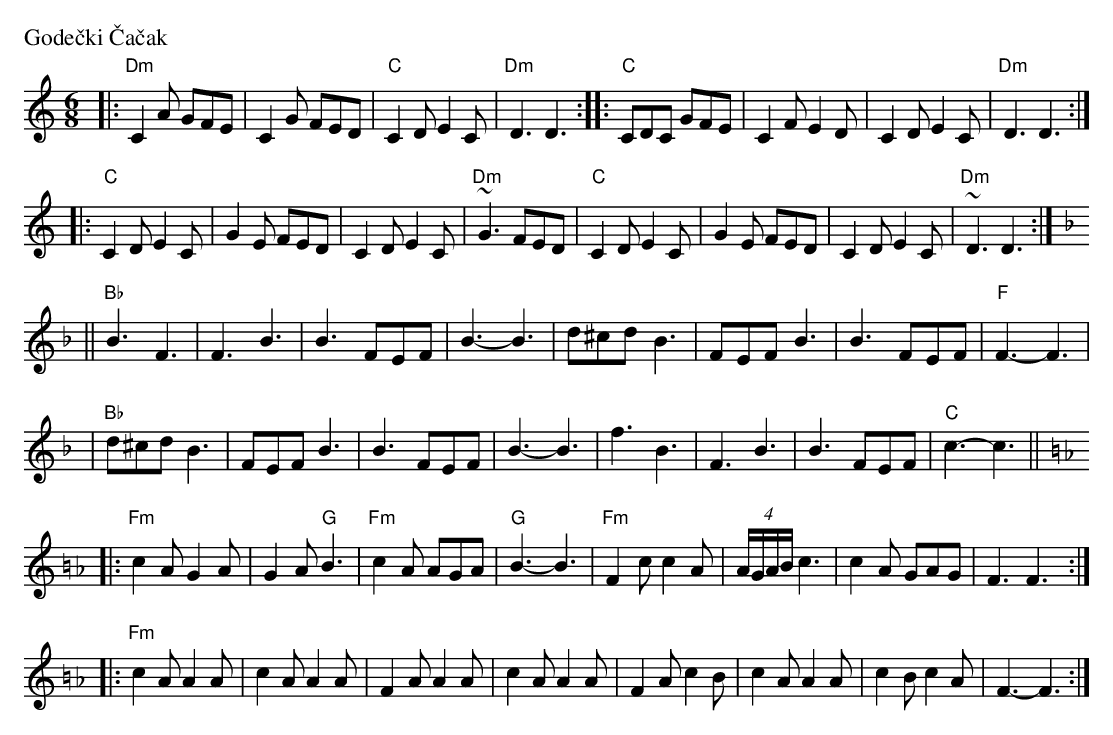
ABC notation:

X:1
P: Gode\vcki \vCa\vcak
M: 6/8
L: 1/8
K: DDor
|: "Dm"C2A GFE | C2G FED | "C"C2D E2C | "Dm"D3 D3 \
::  "C"CDC GFE | C2F E2D |    C2D E2C | "Dm"D3 D3 :|
y2\
|:  "C"C2D E2C | G2E FED |    C2D E2C | "Dm"~G3 FED \
|   "C"C2D E2C | G2E FED |    C2D E2C | "Dm"~D3 D3 :|
K:Bblyd
||  "Bb"B3 F3  | F3  B3  | B3 FEF |    B3- B3 \
|      d^cd B3 | FEF B3  | B3 FEF | "F"F3- F3 |
|  "Bb"d^cd B3 | FEF B3  | B3 FEF |    B3- B3 \
|        f3 B3 | F3  B3  | B3 FEF | "C"c3- c3 ||
K:F=B_A
|: "Fm"c2A G2A | G2A     "G"B3 | "Fm"c2A AGA | "G"B3- B3 \
|  "Fm"F2c c2A | (4A/G/A/B/ c3 |     c2A GAG |    F3  F3 :|
|: "Fm"c2A A2A | c2A A2A | F2A A2A | c2A A2A \
|      F2A c2B | c2A A2A | c2B c2A | F3- F3 :|
